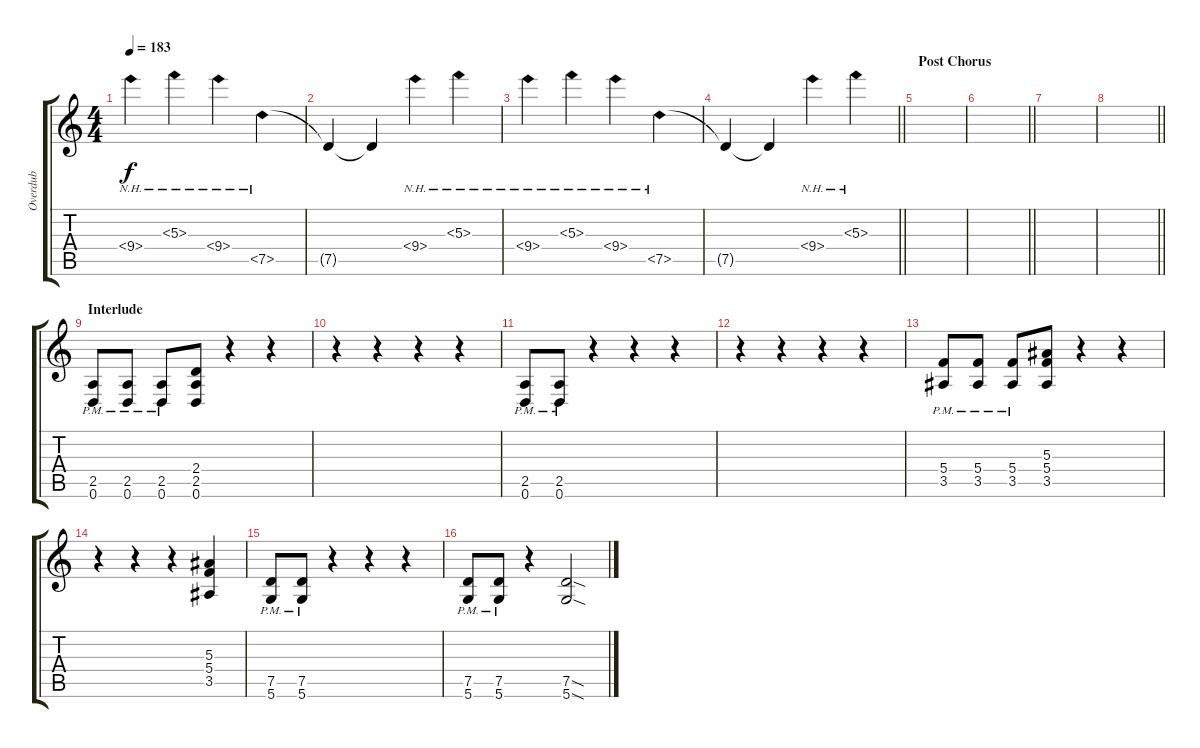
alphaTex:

\track ("Overdub" "Overdub") {instrument distortionguitar}
\staff {score tabs}
\tuning (D4 A3 F3 C3 G2 D2) {hide}
\ts (4 4)
\tempo 183
\clef g2
\ks c
9.4{nh}.4{dy f} 5.3{nh}.4 9.4{nh}.4 7.5{nh}.4 |
7.5{t}.4 7.5{t}.4 9.4{nh}.4 5.3{nh}.4 |
9.4{nh}.4 5.3{nh}.4 9.4{nh}.4 7.5{nh}.4 |
\barLineRight lightlight
7.5{t}.4 7.5{t}.4 9.4{nh}.4 5.3{nh}.4 |
\section ("" "Post Chorus")
|
\barLineRight lightlight
|
|
\barLineRight lightlight
|
\section ("" "Interlude")
(2.5{pm} 0.6{pm}).8{volume 14} (2.5{pm} 0.6{pm}).8 (2.5{pm} 0.6{pm}).8 (2.4 2.5 0.6).8 r.4 r.4 |
r.4 r.4 r.4 r.4 |
(2.5{pm} 0.6{pm}).8 (2.5{pm} 0.6{pm}).8 r.4 r.4 r.4 |
r.4 r.4 r.4 r.4 |
(5.4{pm} 3.5{pm}).8 (5.4{pm} 3.5{pm}).8 (5.4{pm} 3.5{pm}).8 (5.3 5.4 3.5).8 r.4 r.4 |
r.4 r.4 r.4 (5.3 5.4 3.5).4 |
(7.5{pm} 5.6{pm}).8 (7.5{pm} 5.6{pm}).8 r.4 r.4 r.4 |
(7.5{pm} 5.6{pm}).8 (7.5{pm} 5.6{pm}).8 r.4 (7.5{sod} 5.6{sod}).2
